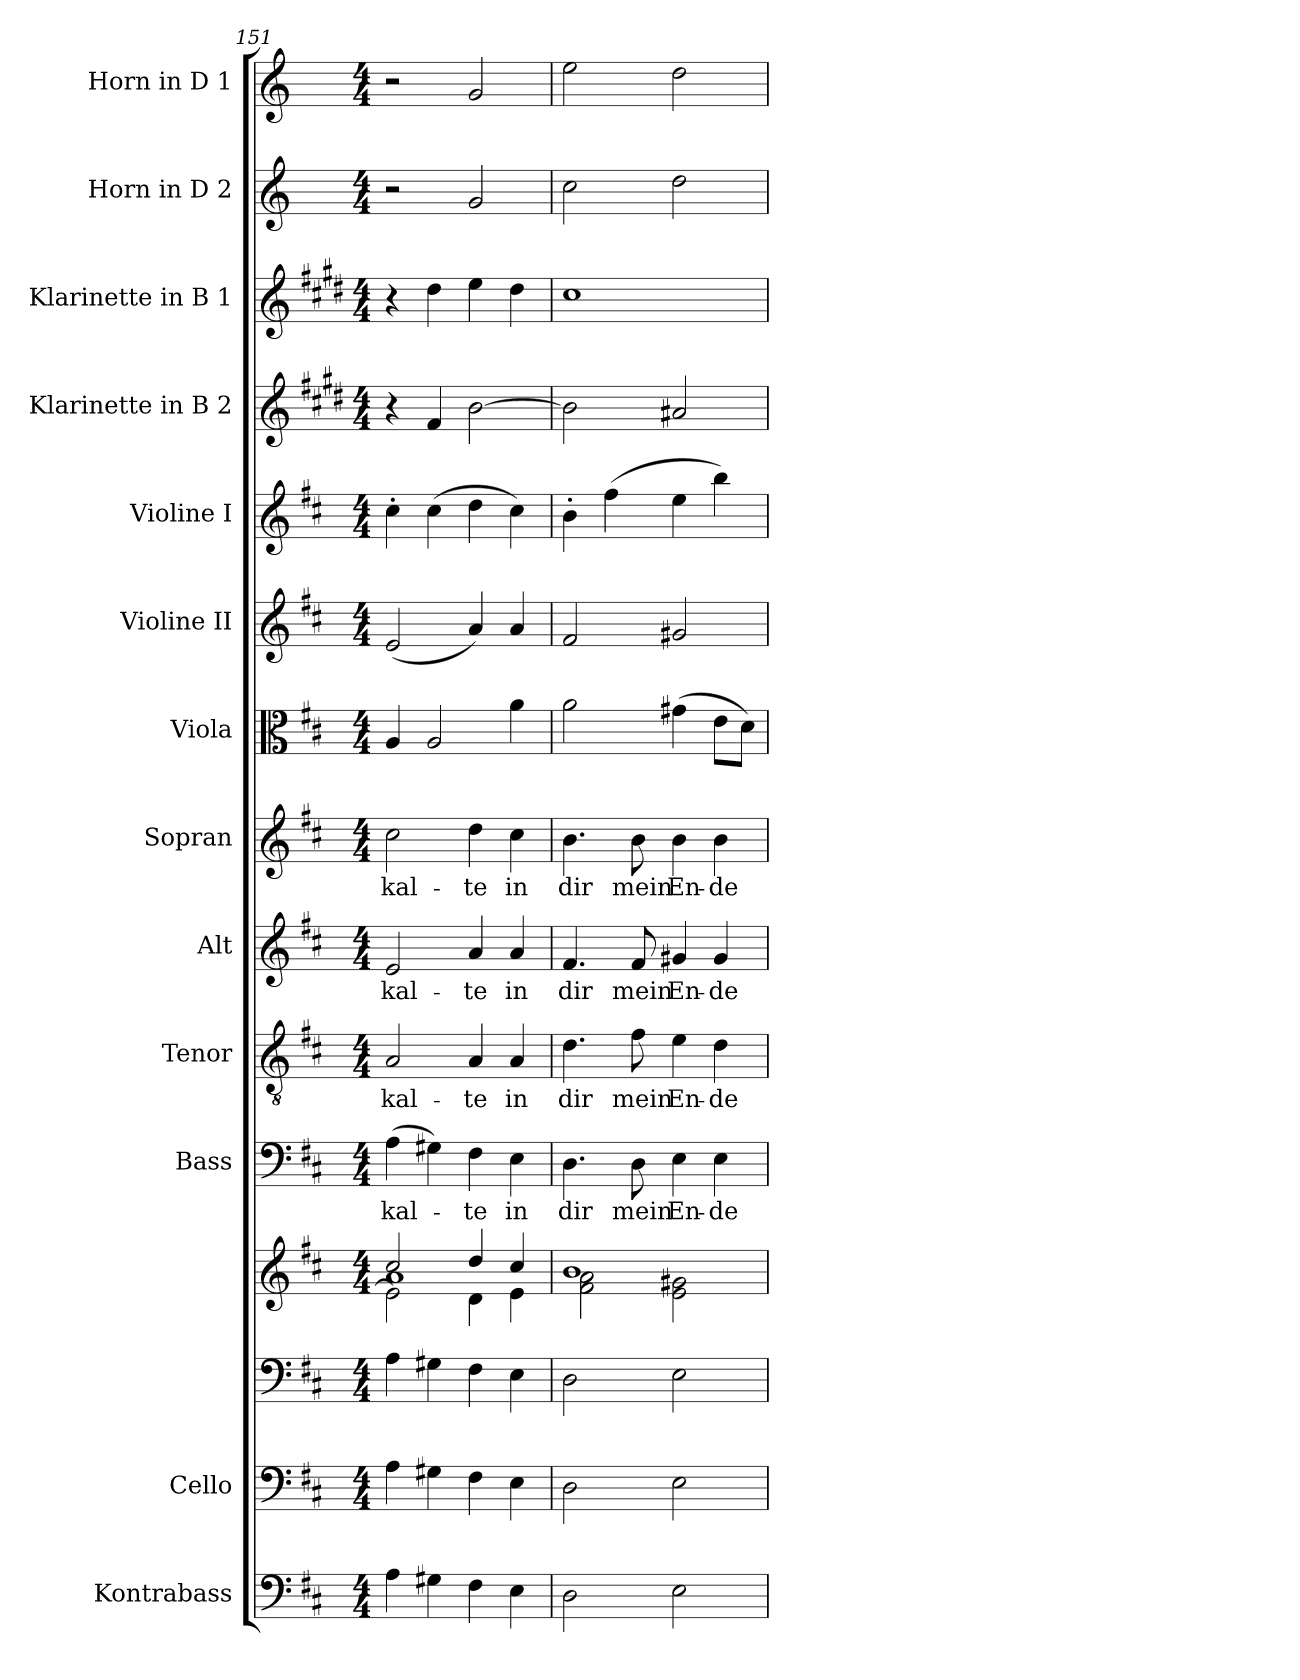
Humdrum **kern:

**kern	**kern	**kern	**kern	**kern	**text	**kern	**text	**kern	**text	**kern	**text	**kern	**kern	**kern	**kern	**kern	**kern	**kern
*part14	*part13	*part12	*part12	*part11	*part11	*part10	*part10	*part9	*part9	*part8	*part8	*part7	*part6	*part5	*part4	*part3	*part2	*part1
*staff15	*staff14	*staff13	*staff12	*staff11	*staff11	*staff10	*staff10	*staff9	*staff9	*staff8	*staff8	*staff7	*staff6	*staff5	*staff4	*staff3	*staff2	*staff1
*I"Kontrabass	*I"Cello	*	*	*I"Bass	*	*I"Tenor	*	*I"Alt	*	*I"Sopran	*	*I"Viola	*I"Violine II	*I"Violine I	*I"Klarinette in B 2	*I"Klarinette in B 1	*I"Horn in D 2	*I"Horn in D 1
*I'Kb.	*	*	*	*I'B	*	*I'T	*	*I'A	*	*I'S	*	*I'Vla.	*I'Vl. II	*I'Vl. I	*	*	*I'Hrn. 2	*I'Hrn. 1
*clefF4	*clefF4	*clefF4	*clefG2	*clefF4	*	*clefGv2	*	*clefG2	*	*clefG2	*	*clefC3	*clefG2	*clefG2	*clefG2	*clefG2	*clefG2	*clefG2
*ITrd7c12	*	*	*	*	*	*	*	*	*	*	*	*	*	*	*ITrd1c2	*ITrd1c2	*ITrd-1c-2	*ITrd-1c-2
*k[f#c#]	*k[f#c#]	*k[f#c#]	*k[f#c#]	*k[f#c#]	*	*k[f#c#]	*	*k[f#c#]	*	*k[f#c#]	*	*k[f#c#]	*k[f#c#]	*k[f#c#]	*k[f#c#]	*k[f#c#]	*k[f#c#]	*k[f#c#]
*D:	*D:	*D:	*D:	*D:	*	*D:	*	*D:	*	*D:	*	*D:	*D:	*D:	*D:	*D:	*D:	*D:
*M4/4	*M4/4	*M4/4	*M4/4	*M4/4	*	*M4/4	*	*M4/4	*	*M4/4	*	*M4/4	*M4/4	*M4/4	*M4/4	*M4/4	*M4/4	*M4/4
=151	=151	=151	=151	=151	=151	=151	=151	=151	=151	=151	=151	=151	=151	=151	=151	=151	=151	=151
*	*	*	*^	*	*	*	*	*	*	*	*	*	*	*	*	*	*	*
*	*	*	*	*^	*	*	*	*	*	*	*	*	*	*	*	*	*	*	*
!	!	!	!	!	!	!	!LO:LY:b	!	!LO:LY:b	!	!LO:LY:b	!	!LO:LY:b	!	!	!	!	!	!	!
4AA\	4A\	4A\	2cc#/	2e\]	1a	(>4A\	-kal-	2A/	-kal-	2e/	-kal-	2cc#\	-kal-	4A/	(<2e/	4cc#'>\	4r	4r	2r	2r
4GG#X\	4G#X\	4G#X\	.	.	.	4G#X\)	.	.	.	.	.	.	.	2A/	.	(>4cc#\	4e/	4cc#\	.	.
!	!	!	!	!	!	!	!LO:LY:b	!	!LO:LY:b	!	!LO:LY:b	!	!LO:LY:b	!	!	!	!	!	!	!
4FF#\	4F#\	4F#\	4dd/	4d\	.	4F#\	-te	4A/	-te	4a/	-te	4dd\	-te	.	4a/)	4dd\	[2a\	4dd\	2a/	2a/
!	!	!	!	!	!	!	!LO:LY:b	!	!LO:LY:b	!	!LO:LY:b	!	!LO:LY:b	!	!	!	!	!	!	!
4EE\	4E\	4E\	4cc#/	4e\	.	4E\	in	4A/	in	4a/	in	4cc#\	in	4a\	4a/	4cc#\)	.	4cc#\	.	.
*	*	*	*	*v	*v	*	*	*	*	*	*	*	*	*	*	*	*	*	*	*
=152	=152	=152	=152	=152	=152	=152	=152	=152	=152	=152	=152	=152	=152	=152	=152	=152	=152	=152	=152
!	!	!	!	!	!	!LO:LY:b	!	!LO:LY:b	!	!LO:LY:b	!	!LO:LY:b	!	!	!	!	!	!	!
2DD\	2D\	2D\	1b	2f#\ 2a\	4.D\	dir	4.d\	dir	4.f#/	dir	4.b\	dir	2a\	2f#/	4b'>\	2a\]	1b	2dd\	2ff#\
.	.	.	.	.	.	.	.	.	.	.	.	.	.	.	(>4ff#\	.	.	.	.
!	!	!	!	!	!	!LO:LY:b	!	!LO:LY:b	!	!LO:LY:b	!	!LO:LY:b	!	!	!	!	!	!	!
.	.	.	.	.	8D\	mein	8f#\	mein	8f#/	mein	8b\	mein	.	.	.	.	.	.	.
!	!	!	!	!	!	!LO:LY:b	!	!LO:LY:b	!	!LO:LY:b	!	!LO:LY:b	!	!	!	!	!	!	!
2EE\	2E\	2E\	.	2e\ 2g#X\	4E\	En-	4e\	En-	4g#X/	En-	4b\	En-	(>4g#X\	2g#X/	4ee\	2g#X/	.	2ee\	2ee\
!	!	!	!	!	!	!LO:LY:b	!	!LO:LY:b	!	!LO:LY:b	!	!LO:LY:b	!	!	!	!	!	!	!
.	.	.	.	.	4E\	-de	4d\	-de	4g#/	-de	4b\	-de	8e\L	.	4bb\)	.	.	.	.
.	.	.	.	.	.	.	.	.	.	.	.	.	8d\J)	.	.	.	.	.	.
*	*	*	*v	*v	*	*	*	*	*	*	*	*	*	*	*	*	*	*	*
=	=	=	=	=	=	=	=	=	=	=	=	=	=	=	=	=	=	=
*-	*-	*-	*-	*-	*-	*-	*-	*-	*-	*-	*-	*-	*-	*-	*-	*-	*-	*-
